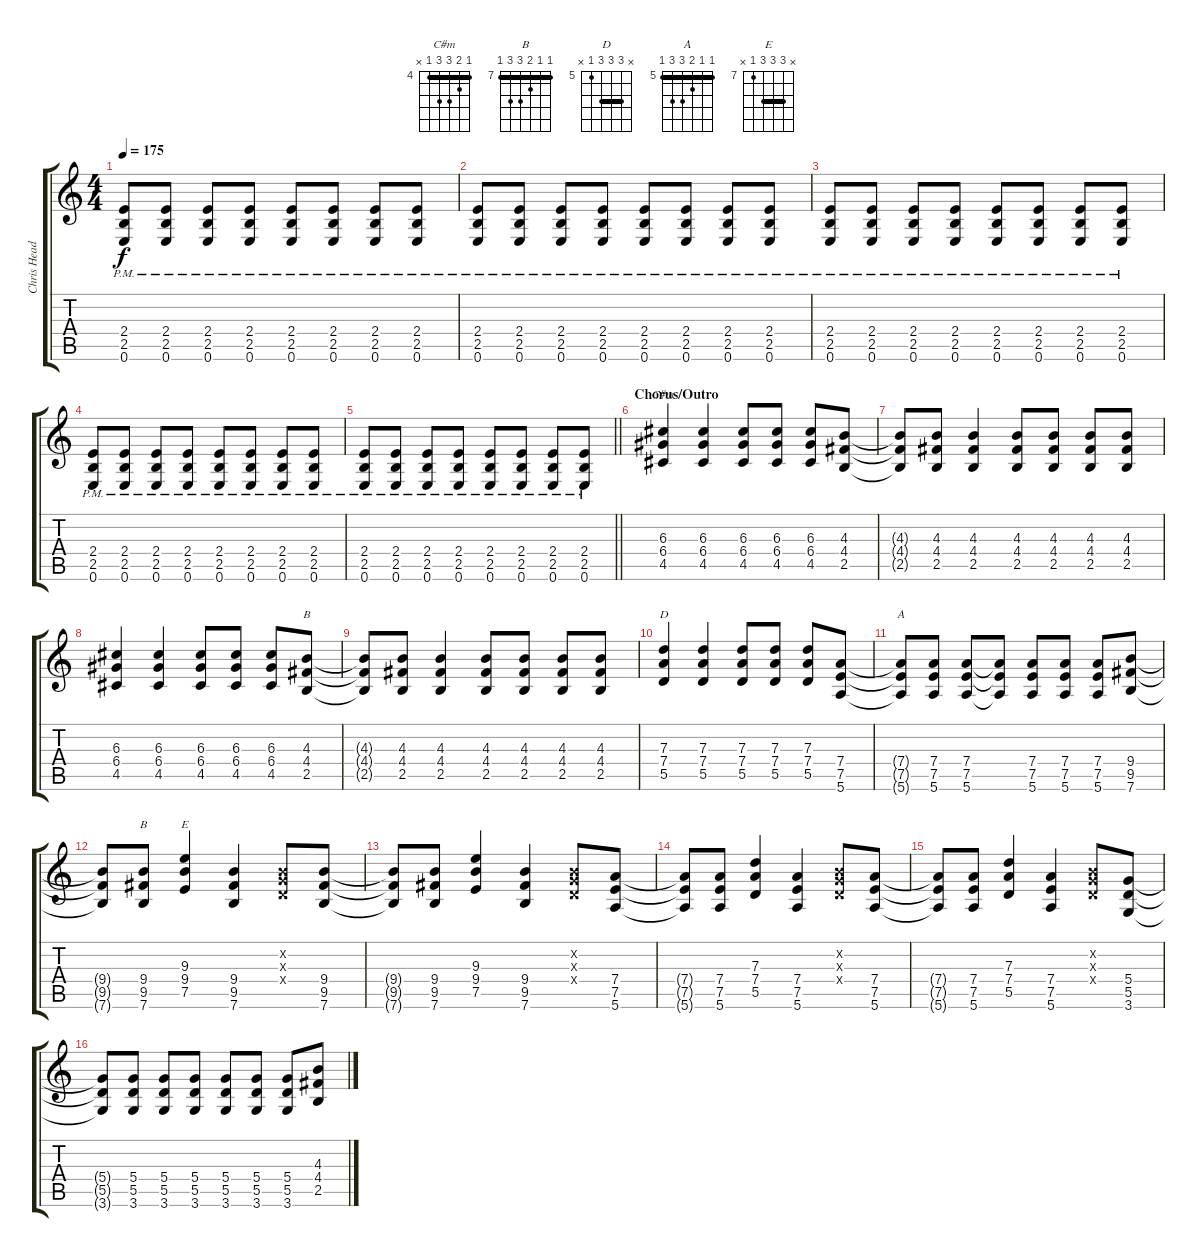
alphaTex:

\track ("Chris Head" "Chris Head") {instrument overdrivenguitar}
\staff {score tabs}
\tuning (E4 B3 G3 D3 A2 E2) {hide}
\chord ("C#m" 4 5 6 6 4 x) {firstfret 4 barre 4}
\chord ("B" x 4 4 4 2 x) {barre 4}
\chord ("D" x 7 7 7 5 x) {firstfret 5 barre 7}
\chord ("A" 5 5 6 7 7 5) {firstfret 5 barre 5}
\chord ("B" 7 7 8 9 9 7) {firstfret 7 barre 7}
\chord ("E" x 9 9 9 7 x) {firstfret 7 barre 9}
\ts (4 4)
\tempo 175
\clef g2
\ks c
(2.4{pm} 2.5{pm} 0.6{pm}).8{dy f} (2.4{pm} 2.5{pm} 0.6{pm}).8 (2.4{pm} 2.5{pm} 0.6{pm}).8 (2.4{pm} 2.5{pm} 0.6{pm}).8 (2.4{pm} 2.5{pm} 0.6{pm}).8 (2.4{pm} 2.5{pm} 0.6{pm}).8 (2.4{pm} 2.5{pm} 0.6{pm}).8 (2.4{pm} 2.5{pm} 0.6{pm}).8 |
(2.4{pm} 2.5{pm} 0.6{pm}).8 (2.4{pm} 2.5{pm} 0.6{pm}).8 (2.4{pm} 2.5{pm} 0.6{pm}).8 (2.4{pm} 2.5{pm} 0.6{pm}).8 (2.4{pm} 2.5{pm} 0.6{pm}).8 (2.4{pm} 2.5{pm} 0.6{pm}).8 (2.4{pm} 2.5{pm} 0.6{pm}).8 (2.4{pm} 2.5{pm} 0.6{pm}).8 |
(2.4{pm} 2.5{pm} 0.6{pm}).8 (2.4{pm} 2.5{pm} 0.6{pm}).8 (2.4{pm} 2.5{pm} 0.6{pm}).8 (2.4{pm} 2.5{pm} 0.6{pm}).8 (2.4{pm} 2.5{pm} 0.6{pm}).8 (2.4{pm} 2.5{pm} 0.6{pm}).8 (2.4{pm} 2.5{pm} 0.6{pm}).8 (2.4{pm} 2.5{pm} 0.6{pm}).8 |
(2.4{pm} 2.5{pm} 0.6{pm}).8 (2.4{pm} 2.5{pm} 0.6{pm}).8 (2.4{pm} 2.5{pm} 0.6{pm}).8 (2.4{pm} 2.5{pm} 0.6{pm}).8 (2.4{pm} 2.5{pm} 0.6{pm}).8 (2.4{pm} 2.5{pm} 0.6{pm}).8 (2.4{pm} 2.5{pm} 0.6{pm}).8 (2.4{pm} 2.5{pm} 0.6{pm}).8 |
\barLineRight lightlight
(2.4{pm} 2.5{pm} 0.6{pm}).8 (2.4{pm} 2.5{pm} 0.6{pm}).8 (2.4{pm} 2.5{pm} 0.6{pm}).8 (2.4{pm} 2.5{pm} 0.6{pm}).8 (2.4{pm} 2.5{pm} 0.6{pm}).8 (2.4{pm} 2.5{pm} 0.6{pm}).8 (2.4{pm} 2.5{pm} 0.6{pm}).8 (2.4{pm} 2.5{pm} 0.6{pm}).8 |
\section ("" "Chorus/Outro")
(6.3 6.4 4.5).4{ch "C#m"} (6.3 6.4 4.5).4 (6.3 6.4 4.5).8 (6.3 6.4 4.5).8 (6.3 6.4 4.5).8 (4.3 4.4 2.5).8 |
(4.3{t} 4.4{t} 2.5{t}).8 (4.3 4.4 2.5).8 (4.3 4.4 2.5).4 (4.3 4.4 2.5).8 (4.3 4.4 2.5).8 (4.3 4.4 2.5).8 (4.3 4.4 2.5).8 |
(6.3 6.4 4.5).4 (6.3 6.4 4.5).4 (6.3 6.4 4.5).8 (6.3 6.4 4.5).8 (6.3 6.4 4.5).8 (4.3 4.4 2.5).8{ch "B"} |
(4.3{t} 4.4{t} 2.5{t}).8 (4.3 4.4 2.5).8 (4.3 4.4 2.5).4 (4.3 4.4 2.5).8 (4.3 4.4 2.5).8 (4.3 4.4 2.5).8 (4.3 4.4 2.5).8 |
(7.3 7.4 5.5).4{ch "D"} (7.3 7.4 5.5).4 (7.3 7.4 5.5).8 (7.3 7.4 5.5).8 (7.3 7.4 5.5).8 (7.4 7.5 5.6).8 |
(7.4{t} 7.5{t} 5.6{t}).8{ch "A"} (7.4 7.5 5.6).8 (7.4 7.5 5.6).8 (7.4{t} 7.5{t} 5.6{t}).8 (7.4 7.5 5.6).8 (7.4 7.5 5.6).8 (7.4 7.5 5.6).8 (9.4 9.5 7.6).8 |
(9.4{t} 9.5{t} 7.6{t}).8 (9.4 9.5 7.6).8{ch "B"} (9.3 9.4 7.5).4{ch "E"} (9.4 9.5 7.6).4 (0.2{x} 0.3{x} 0.4{x}).8 (9.4 9.5 7.6).8 |
(9.4{t} 9.5{t} 7.6{t}).8 (9.4 9.5 7.6).8 (9.3 9.4 7.5).4 (9.4 9.5 7.6).4 (0.2{x} 0.3{x} 0.4{x}).8 (7.4 7.5 5.6).8 |
(7.4{t} 7.5{t} 5.6{t}).8 (7.4 7.5 5.6).8 (7.3 7.4 5.5).4 (7.4 7.5 5.6).4 (0.2{x} 0.3{x} 0.4{x}).8 (7.4 7.5 5.6).8 |
(7.4{t} 7.5{t} 5.6{t}).8 (7.4 7.5 5.6).8 (7.3 7.4 5.5).4 (7.4 7.5 5.6).4 (0.2{x} 0.3{x} 0.4{x}).8 (5.4 5.5 3.6).8 |
(5.4{t} 5.5{t} 3.6{t}).8 (5.4 5.5 3.6).8 (5.4 5.5 3.6).8 (5.4 5.5 3.6).8 (5.4 5.5 3.6).8 (5.4 5.5 3.6).8 (5.4 5.5 3.6).8 (4.3 4.4 2.5).8
